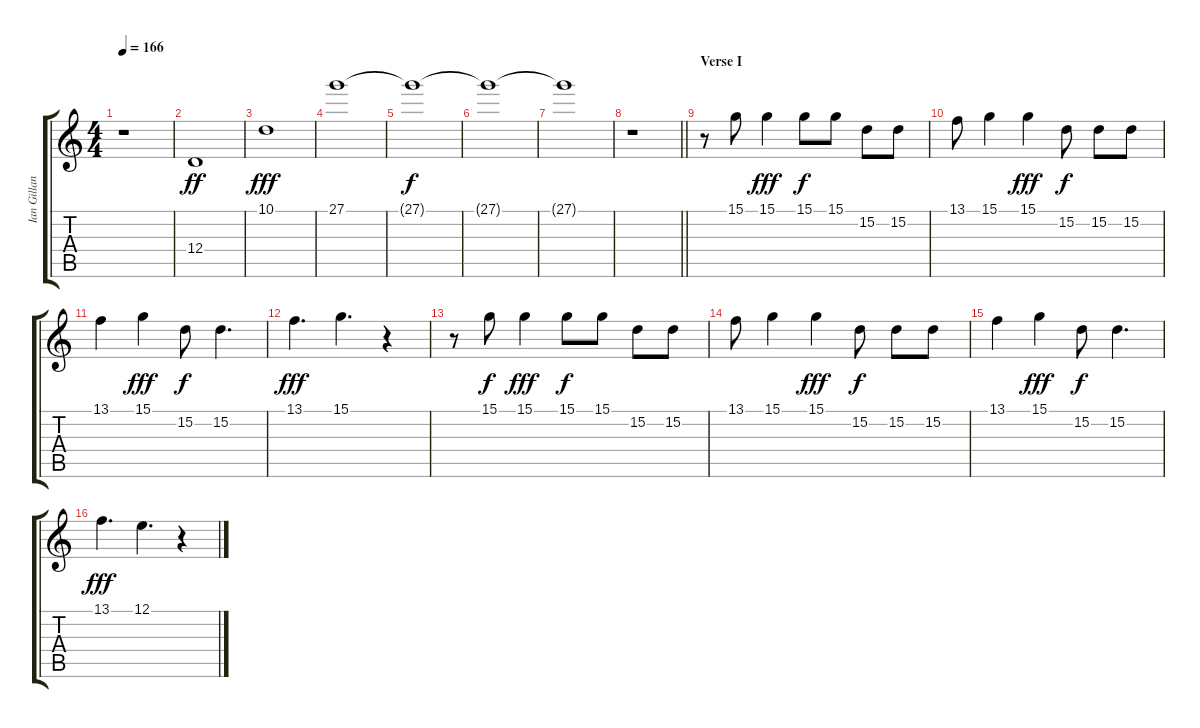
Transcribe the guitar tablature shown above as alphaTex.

\track ("Ian Gillan" "Ian Gillan") {instrument lead2sawtooth}
\staff {score tabs}
\tuning (E4 B3 G3 D3 A2 E2) {hide}
\ts (4 4)
\tempo 166
\clef g2
\ks c
r.1{dy ff} |
12.4.1 |
10.1.1{dy fff} |
27.1.1 |
27.1{t}.1{dy f} |
27.1{t}.1 |
27.1{t}.1 |
\barLineRight lightlight
r.1 |
\section ("" "Verse I")
r.8 15.1.8{volume 13} 15.1.4{dy fff} 15.1.8{dy f} 15.1.8 15.2.8 15.2.8 |
13.1.8 15.1.4 15.1.4{dy fff} 15.2.8{dy f} 15.2.8 15.2.8 |
13.1.4 15.1.4{dy fff} 15.2.8{dy f} 15.2.4{d} |
13.1.4{d dy fff} 15.1.4{d} r.4 |
r.8 15.1.8{dy f} 15.1.4{dy fff} 15.1.8{dy f} 15.1.8 15.2.8 15.2.8 |
13.1.8 15.1.4 15.1.4{dy fff} 15.2.8{dy f} 15.2.8 15.2.8 |
13.1.4 15.1.4{dy fff} 15.2.8{dy f} 15.2.4{d} |
13.1.4{d dy fff} 12.1.4{d} r.4
